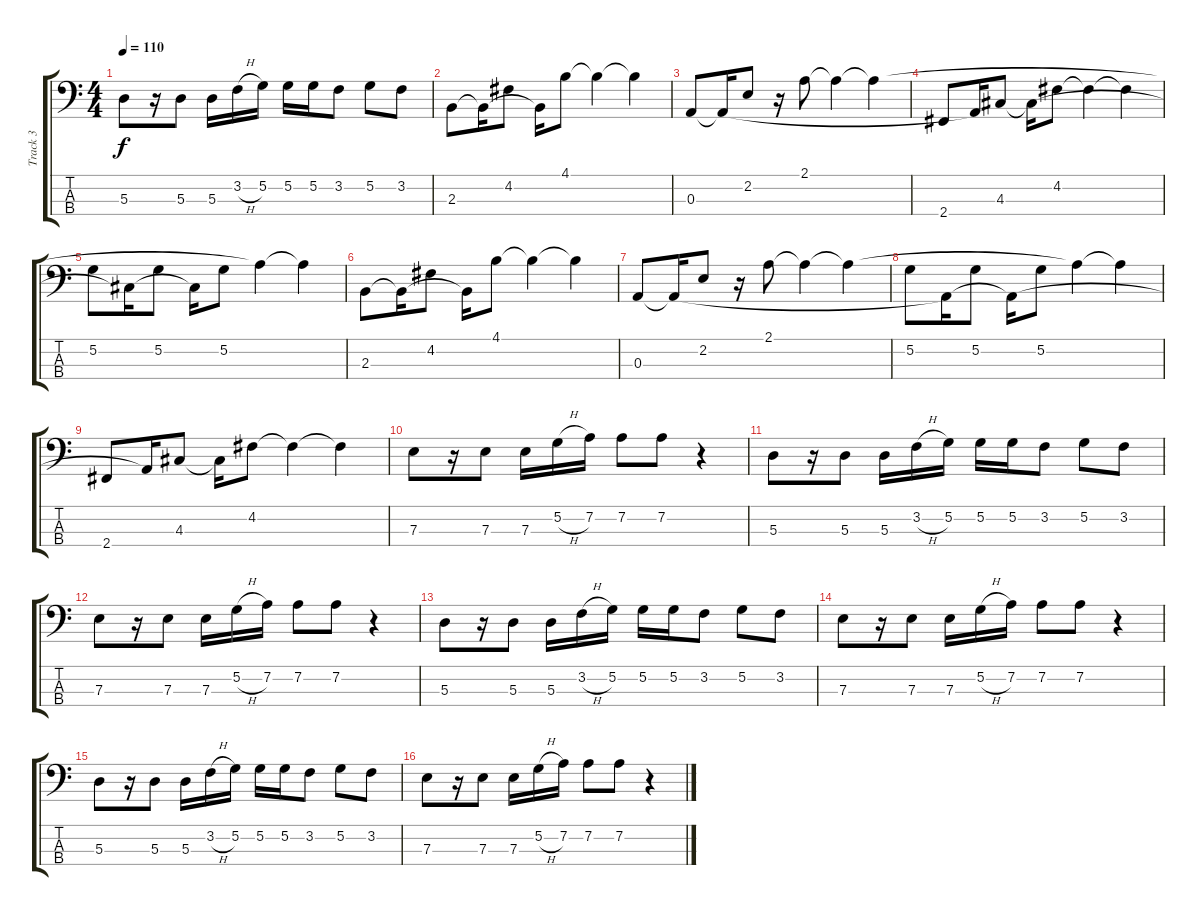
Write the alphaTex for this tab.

\track ("Track 3" "Track 3") {instrument electricbassfinger}
\staff {score tabs}
\tuning (G2 D2 A1 E1) {hide}
\ts (4 4)
\tempo 110
\clef f4
\ks c
5.3.8{dy f} r.16 5.3.8 5.3.16 3.2{h}.16 5.2.16 5.2.16 5.2.16 3.2.8 5.2.8 3.2.8 |
2.3.8 2.3{t}.16 4.2.8 2.3{t}.16 4.1.8 4.1{t}.4 4.1{t}.4 |
0.3.8 0.3{t}.16 2.2.8 r.16 2.1.8 2.1{t}.4 2.1{t}.4 |
2.4.8 0.3{t}.16 4.3.8 4.3{t}.16 4.2.8 4.2{t}.4 4.2{t}.4 |
5.2.8 4.3{t}.16 5.2.8 4.3{t}.16 5.2.8 2.1{t}.4 2.1{t}.4 |
2.3.8 2.3{t}.16 4.2.8 2.3{t}.16 4.1.8 4.1{t}.4 4.1{t}.4 |
0.3.8 0.3{t}.16 2.2.8 r.16 2.1.8 2.1{t}.4 2.1{t}.4 |
5.2.8 0.3{t}.16 5.2.8 0.3{t}.16 5.2.8 2.1{t}.4 2.1{t}.4 |
2.4.8 0.3{t}.16 4.3.8 4.3{t}.16 4.2.8 4.2{t}.4 4.2{t}.4 |
7.3.8{volume 8} r.16 7.3.8 7.3.16 5.2{h}.16 7.2.16 7.2.8 7.2.8 r.4 |
5.3.8 r.16 5.3.8 5.3.16 3.2{h}.16 5.2.16 5.2.16 5.2.16 3.2.8 5.2.8 3.2.8 |
7.3.8 r.16 7.3.8 7.3.16 5.2{h}.16 7.2.16 7.2.8 7.2.8 r.4 |
5.3.8 r.16 5.3.8 5.3.16 3.2{h}.16 5.2.16 5.2.16 5.2.16 3.2.8 5.2.8 3.2.8 |
7.3.8 r.16 7.3.8 7.3.16 5.2{h}.16 7.2.16 7.2.8 7.2.8 r.4 |
5.3.8 r.16 5.3.8 5.3.16 3.2{h}.16 5.2.16 5.2.16 5.2.16 3.2.8 5.2.8 3.2.8 |
7.3.8 r.16 7.3.8 7.3.16 5.2{h}.16 7.2.16 7.2.8 7.2.8 r.4
